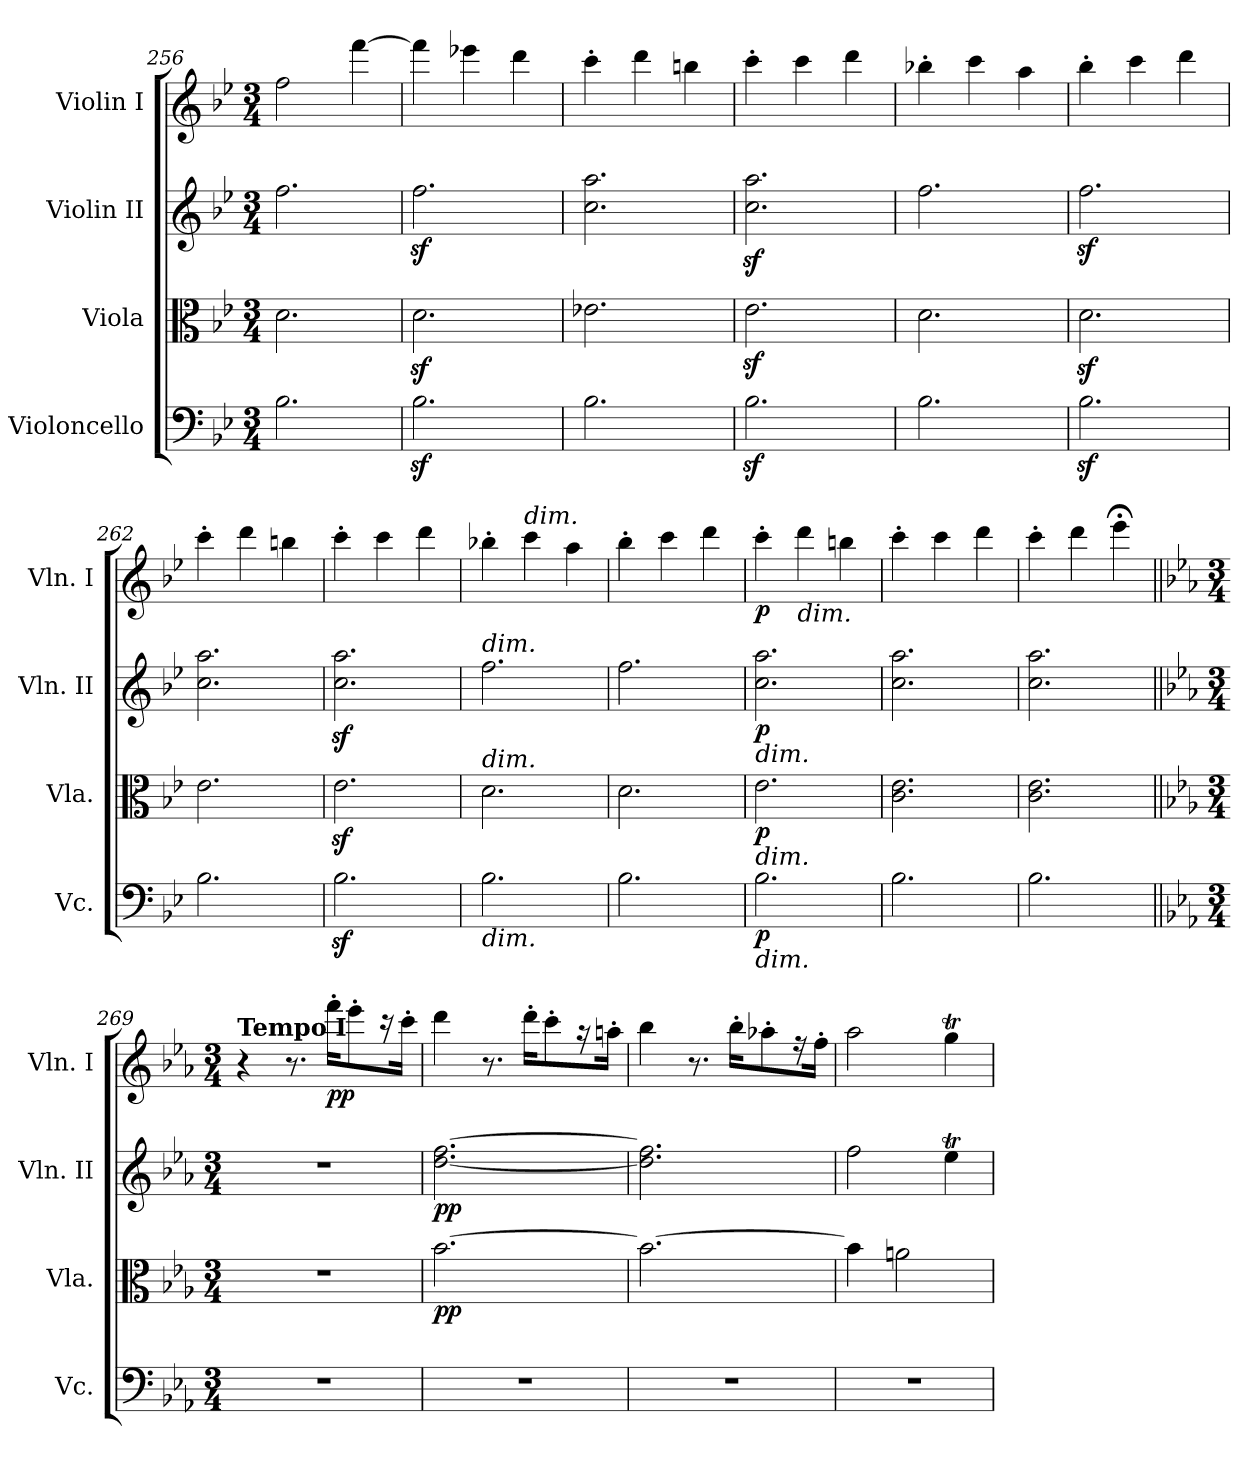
**kern	**dynam	**kern	**dynam	**kern	**dynam	**kern	**dynam
*part4	*part4	*part3	*part3	*part2	*part2	*part1	*part1
*staff4	*staff4	*staff3	*staff3	*staff2	*staff2	*staff1	*staff1
*I"Violoncello	*	*I"Viola	*	*I"Violin II	*	*I"Violin I	*
*I'Vc.	*	*I'Vla.	*	*I'Vln. II	*	*I'Vln. I	*
*clefF4	*	*clefC3	*	*clefG2	*	*clefG2	*
*k[b-e-]	*	*k[b-e-]	*	*k[b-e-]	*	*k[b-e-]	*
*B-:	*	*B-:	*	*B-:	*	*B-:	*
*M3/4	*	*M3/4	*	*M3/4	*	*M3/4	*
=256	=256	=256	=256	=256	=256	=256	=256
2.B-\	.	2.d\	.	2.ff\	.	2ff\	.
.	.	.	.	.	.	[4fff\	.
=257	=257	=257	=257	=257	=257	=257	=257
2.B-z<\	.	2.dz<\	.	2.ffz<\	.	4fff\]	.
.	.	.	.	.	.	4eee-X\	.
.	.	.	.	.	.	4ddd\	.
=258	=258	=258	=258	=258	=258	=258	=258
2.B-\	.	2.e-X\	.	2.cc\ 2.aa\	.	4ccc'\	.
.	.	.	.	.	.	4ddd\	.
.	.	.	.	.	.	4bbn\	.
=259	=259	=259	=259	=259	=259	=259	=259
2.B-z<\	.	2.e-z<\	.	2.cc\z< 2.aa\z<	.	4ccc'\	.
.	.	.	.	.	.	4ccc\	.
.	.	.	.	.	.	4ddd\	.
=260	=260	=260	=260	=260	=260	=260	=260
2.B-\	.	2.d\	.	2.ff\	.	4bb-X'\	.
.	.	.	.	.	.	4ccc\	.
.	.	.	.	.	.	4aa\	.
=261	=261	=261	=261	=261	=261	=261	=261
2.B-z<\	.	2.dz<\	.	2.ffz<\	.	4bb-'\	.
.	.	.	.	.	.	4ccc\	.
.	.	.	.	.	.	4ddd\	.
=262	=262	=262	=262	=262	=262	=262	=262
2.B-\	.	2.e-\	.	2.cc\ 2.aa\	.	4ccc'\	.
.	.	.	.	.	.	4ddd\	.
.	.	.	.	.	.	4bbn\	.
=263	=263	=263	=263	=263	=263	=263	=263
2.B-z<\	.	2.e-z<\	.	2.cc\z< 2.aa\z<	.	4ccc'\	.
.	.	.	.	.	.	4ccc\	.
.	.	.	.	.	.	4ddd\	.
=264	=264	=264	=264	=264	=264	=264	=264
!	!	!	!	!LO:TX:a:i:t=dim.	!	!	!
!	!	!LO:TX:a:i:t=dim.	!	!	!	!	!
!LO:TX:b:i:t=dim.	!	!	!	!	!	!	!
2.B-\	.	2.d\	.	2.ff\	.	4bb-X'\	.
!	!	!	!	!	!	!LO:TX:a:i:t=dim.	!
.	.	.	.	.	.	4ccc\	.
.	.	.	.	.	.	4aa\	.
=265	=265	=265	=265	=265	=265	=265	=265
2.B-\	.	2.d\	.	2.ff\	.	4bb-'\	.
.	.	.	.	.	.	4ccc\	.
.	.	.	.	.	.	4ddd\	.
=266	=266	=266	=266	=266	=266	=266	=266
!	!	!	!	!LO:TX:b:i:t=dim.	!	!	!
!	!	!LO:TX:b:i:t=dim.	!	!	!	!	!
!LO:TX:b:i:t=dim.	!	!	!	!	!	!	!
!	!LO:DY:b	!	!LO:DY:b	!	!LO:DY:b	!	!LO:DY:b
2.B-\	p	2.e-\	p	2.cc\ 2.aa\	p	4ccc'\	p
!	!	!	!	!	!	!LO:TX:b:i:t=dim.	!
.	.	.	.	.	.	4ddd\	.
.	.	.	.	.	.	4bbn\	.
=267	=267	=267	=267	=267	=267	=267	=267
2.B-\	.	2.c\ 2.e-\	.	2.cc\ 2.aa\	.	4ccc'\	.
.	.	.	.	.	.	4ccc\	.
.	.	.	.	.	.	4ddd\	.
=268	=268	=268	=268	=268	=268	=268	=268
2.B-\	.	2.c\ 2.e-\	.	2.cc\ 2.aa\	.	4ccc'\	.
.	.	.	.	.	.	4ddd\	.
.	.	.	.	.	.	4eee-;<\	.
=269||	=269||	=269||	=269||	=269||	=269||	=269||	=269||
*k[b-e-a-]	*	*k[b-e-a-]	*	*k[b-e-a-]	*	*k[b-e-a-]	*
*E-:	*	*E-:	*	*E-:	*	*E-:	*
*M3/4	*	*M3/4	*	*M3/4	*	*M3/4	*
!	!	!	!	!	!	!LO:TX:a:B:t=Tempo I	!
2.r	.	2.r	.	2.r	.	4r	.
.	.	.	.	.	.	8.r	.
!	!	!	!	!	!	!	!LO:DY:b
.	.	.	.	.	.	16fff'\KL	pp
.	.	.	.	.	.	8eee-'\	.
.	.	.	.	.	.	16r	.
.	.	.	.	.	.	16ccc'\Jk	.
=270	=270	=270	=270	=270	=270	=270	=270
!	!	!	!LO:DY:b	!	!LO:DY:b	!	!
2.r	.	[2.b-\	pp	[2.dd\ [2.ff\	pp	4ddd\	.
.	.	.	.	.	.	8.r	.
.	.	.	.	.	.	16ddd'\KL	.
.	.	.	.	.	.	8ccc'\	.
.	.	.	.	.	.	16r	.
.	.	.	.	.	.	16aan'\Jk	.
=271	=271	=271	=271	=271	=271	=271	=271
2.r	.	2.b-\_	.	2.dd\] 2.ff\]	.	4bb-\	.
.	.	.	.	.	.	8.r	.
.	.	.	.	.	.	16bb-'\KL	.
.	.	.	.	.	.	8aa-X'\	.
.	.	.	.	.	.	16r	.
.	.	.	.	.	.	16ff'\Jk	.
=272	=272	=272	=272	=272	=272	=272	=272
2.r	.	4b-\]	.	2ff\	.	2aa-\	.
.	.	2an\	.	.	.	.	.
.	.	.	.	4ee-T\	.	4ggt\	.
=	=	=	=	=	=	=	=
*-	*-	*-	*-	*-	*-	*-	*-
